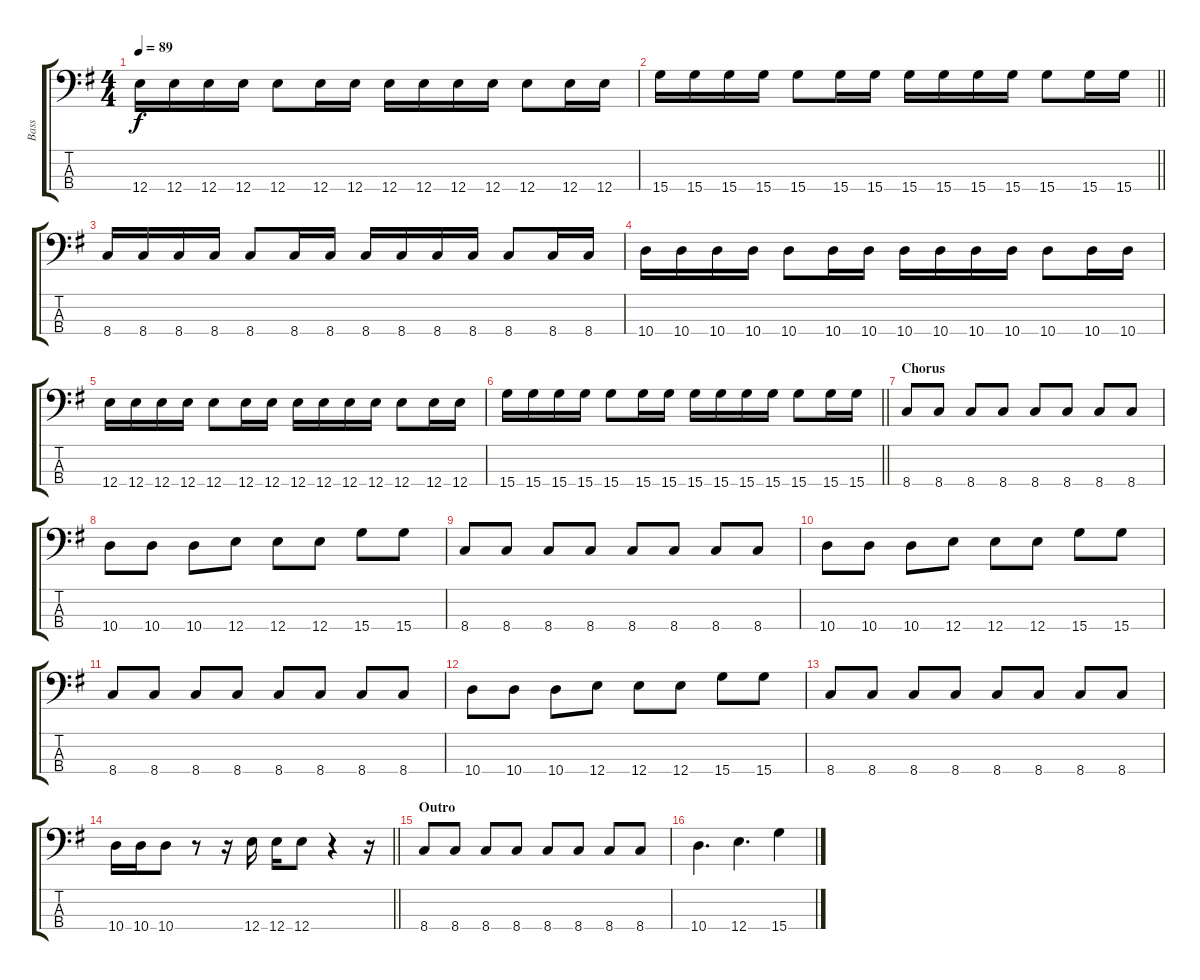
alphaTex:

\track ("Bass" "Bass") {instrument electricbassfinger}
\staff {score tabs}
\tuning (G2 D2 A1 E1) {hide}
\ts (4 4)
\tempo 89
\clef f4
\ks g
12.4.16{dy f} 12.4.16 12.4.16 12.4.16 12.4.8 12.4.16 12.4.16 12.4.16 12.4.16 12.4.16 12.4.16 12.4.8 12.4.16 12.4.16 |
\barLineRight lightlight
15.4.16 15.4.16 15.4.16 15.4.16 15.4.8 15.4.16 15.4.16 15.4.16 15.4.16 15.4.16 15.4.16 15.4.8 15.4.16 15.4.16 |
8.4.16 8.4.16 8.4.16 8.4.16 8.4.8 8.4.16 8.4.16 8.4.16 8.4.16 8.4.16 8.4.16 8.4.8 8.4.16 8.4.16 |
10.4.16 10.4.16 10.4.16 10.4.16 10.4.8 10.4.16 10.4.16 10.4.16 10.4.16 10.4.16 10.4.16 10.4.8 10.4.16 10.4.16 |
12.4.16 12.4.16 12.4.16 12.4.16 12.4.8 12.4.16 12.4.16 12.4.16 12.4.16 12.4.16 12.4.16 12.4.8 12.4.16 12.4.16 |
\barLineRight lightlight
15.4.16 15.4.16 15.4.16 15.4.16 15.4.8 15.4.16 15.4.16 15.4.16 15.4.16 15.4.16 15.4.16 15.4.8 15.4.16 15.4.16 |
\section ("" "Chorus")
8.4.8 8.4.8 8.4.8 8.4.8 8.4.8 8.4.8 8.4.8 8.4.8 |
10.4.8 10.4.8 10.4.8 12.4.8 12.4.8 12.4.8 15.4.8 15.4.8 |
8.4.8 8.4.8 8.4.8 8.4.8 8.4.8 8.4.8 8.4.8 8.4.8 |
10.4.8 10.4.8 10.4.8 12.4.8 12.4.8 12.4.8 15.4.8 15.4.8 |
8.4.8 8.4.8 8.4.8 8.4.8 8.4.8 8.4.8 8.4.8 8.4.8 |
10.4.8 10.4.8 10.4.8 12.4.8 12.4.8 12.4.8 15.4.8 15.4.8 |
8.4.8 8.4.8 8.4.8 8.4.8 8.4.8 8.4.8 8.4.8 8.4.8 |
\barLineRight lightlight
10.4.16 10.4.16 10.4.8 r.8 r.16 12.4.16 12.4.16 12.4.8 r.4 r.16 |
\section ("" "Outro")
8.4.8 8.4.8 8.4.8 8.4.8 8.4.8 8.4.8 8.4.8 8.4.8 |
10.4.4{d} 12.4.4{d} 15.4.4
